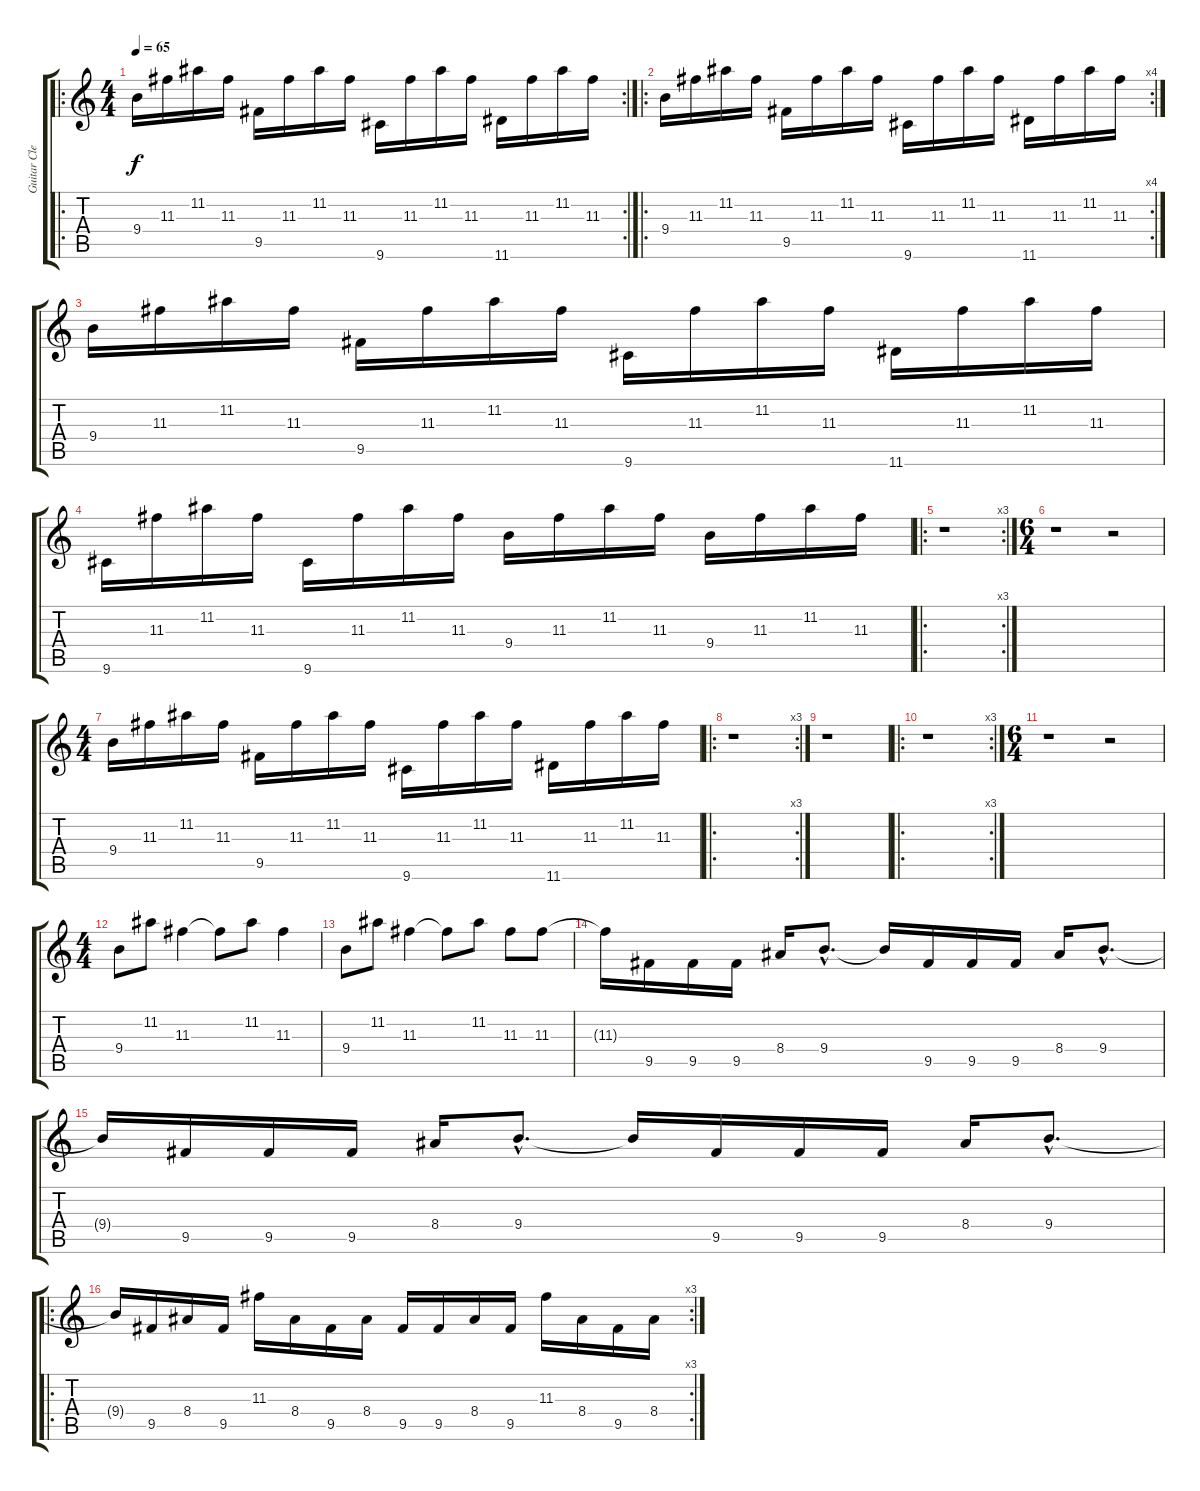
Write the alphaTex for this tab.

\track ("Guitar Clean" "Guitar Cle") {instrument electricguitarclean}
\staff {score tabs}
\tuning (E4 B3 G3 D3 A2 E2) {hide}
\ro
\rc 2
\ts (4 4)
\tempo 65
\clef g2
\ks c
9.4.16{dy f instrument electricguitarclean} 11.3.16 11.2.16 11.3.16 9.5.16 11.3.16 11.2.16 11.3.16 9.6.16 11.3.16 11.2.16 11.3.16 11.6.16 11.3.16 11.2.16 11.3.16 |
\ro
\rc 4
9.4.16 11.3.16 11.2.16 11.3.16 9.5.16 11.3.16 11.2.16 11.3.16 9.6.16 11.3.16 11.2.16 11.3.16 11.6.16 11.3.16 11.2.16 11.3.16 |
9.4.16 11.3.16 11.2.16 11.3.16 9.5.16 11.3.16 11.2.16 11.3.16 9.6.16 11.3.16 11.2.16 11.3.16 11.6.16 11.3.16 11.2.16 11.3.16 |
9.6.16 11.3.16 11.2.16 11.3.16 9.6.16 11.3.16 11.2.16 11.3.16 9.4.16 11.3.16 11.2.16 11.3.16 9.4.16 11.3.16 11.2.16 11.3.16 |
\ro
\rc 3
r.1 |
\ts (6 4)
r.1 r.2 |
\ts (4 4)
9.4.16 11.3.16 11.2.16 11.3.16 9.5.16 11.3.16 11.2.16 11.3.16 9.6.16 11.3.16 11.2.16 11.3.16 11.6.16 11.3.16 11.2.16 11.3.16 |
\ro
\rc 3
r.1 |
r.1 |
\ro
\rc 3
r.1 |
\ts (6 4)
r.1 r.2 |
\ts (4 4)
9.4.8 11.2.8 11.3.4 11.3{t}.8 11.2.8 11.3.4 |
9.4.8 11.2.8 11.3.4 11.3{t}.8 11.2.8 11.3.8 11.3.8 |
11.3{t}.16 9.5.16 9.5.16 9.5.16 8.4.16 9.4{hac}.8{d} 9.4{t}.16 9.5.16 9.5.16 9.5.16 8.4.16 9.4{hac}.8{d} |
9.4{t}.16 9.5.16 9.5.16 9.5.16 8.4.16 9.4{hac}.8{d} 9.4{t}.16 9.5.16 9.5.16 9.5.16 8.4.16 9.4{hac}.8{d} |
\ro
\rc 3
9.4{t}.16 9.5.16 8.4.16 9.5.16 11.3.16 8.4.16 9.5.16 8.4.16 9.5.16 9.5.16 8.4.16 9.5.16 11.3.16 8.4.16 9.5.16 8.4.16
